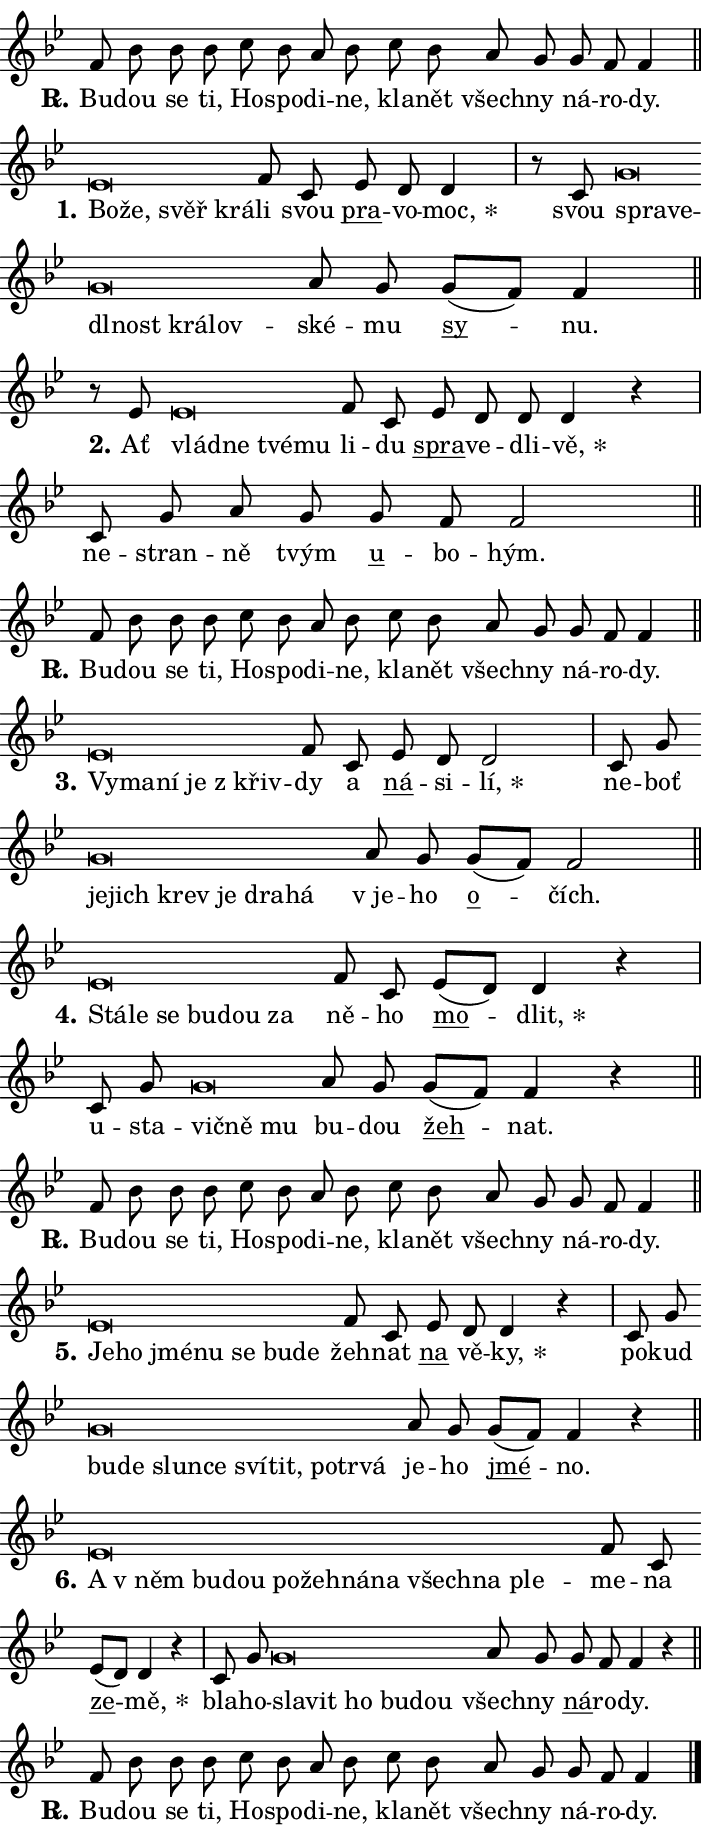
\version "2.24.0"
\header { tagline = "" }
\paper {
  indent = 0\cm
  top-margin = 0\cm
  right-margin = 0.13\cm % to fit lyric hyphens
  bottom-margin = 0\cm
  left-margin = 0\cm
  paper-width = 12\cm
  page-breaking = #ly:one-page-breaking
  system-system-spacing.basic-distance = #11
  score-system-spacing.basic-distance = #11
  ragged-last = ##f
}


%% Author: Thomas Morley
%% https://lists.gnu.org/archive/html/lilypond-user/2020-05/msg00002.html
#(define (line-position grob)
"Returns position of @var[grob} in current system:
   @code{'start}, if at first time-step
   @code{'end}, if at last time-step
   @code{'middle} otherwise
"
  (let* ((col (ly:item-get-column grob))
         (ln (ly:grob-object col 'left-neighbor))
         (rn (ly:grob-object col 'right-neighbor))
         (col-to-check-left (if (ly:grob? ln) ln col))
         (col-to-check-right (if (ly:grob? rn) rn col))
         (break-dir-left
           (and
             (ly:grob-property col-to-check-left 'non-musical #f)
             (ly:item-break-dir col-to-check-left)))
         (break-dir-right
           (and
             (ly:grob-property col-to-check-right 'non-musical #f)
             (ly:item-break-dir col-to-check-right))))
        (cond ((eqv? 1 break-dir-left) 'start)
              ((eqv? -1 break-dir-right) 'end)
              (else 'middle))))

#(define (tranparent-at-line-position vctor)
  (lambda (grob)
  "Relying on @code{line-position} select the relevant enry from @var{vctor}.
Used to determine transparency,"
    (case (line-position grob)
      ((end) (not (vector-ref vctor 0)))
      ((middle) (not (vector-ref vctor 1)))
      ((start) (not (vector-ref vctor 2))))))

noteHeadBreakVisibility =
#(define-music-function (break-visibility)(vector?)
"Makes @code{NoteHead}s transparent relying on @var{break-visibility}"
#{
  \override NoteHead.transparent =
    #(tranparent-at-line-position break-visibility)
#})

#(define delete-ledgers-for-transparent-note-heads
  (lambda (grob)
    "Reads whether a @code{NoteHead} is transparent.
If so this @code{NoteHead} is removed from @code{'note-heads} from
@var{grob}, which is supposed to be @code{LedgerLineSpanner}.
As a result ledgers are not printed for this @code{NoteHead}"
    (let* ((nhds-array (ly:grob-object grob 'note-heads))
           (nhds-list
             (if (ly:grob-array? nhds-array)
                 (ly:grob-array->list nhds-array)
                 '()))
           ;; Relies on the transparent-property being done before
           ;; Staff.LedgerLineSpanner.after-line-breaking is executed.
           ;; This is fragile ...
           (to-keep
             (remove
               (lambda (nhd)
                 (ly:grob-property nhd 'transparent #f))
               nhds-list)))
      ;; TODO find a better method to iterate over grob-arrays, similiar
      ;; to filter/remove etc for lists
      ;; For now rebuilt from scratch
      (set! (ly:grob-object grob 'note-heads)  '())
      (for-each
        (lambda (nhd)
          (ly:pointer-group-interface::add-grob grob 'note-heads nhd))
        to-keep))))

squashNotes = {
  \override NoteHead.X-extent = #'(-0.2 . 0.2)
  \override NoteHead.Y-extent = #'(-0.75 . 0)
  \override NoteHead.stencil =
    #(lambda (grob)
       (let ((pos (ly:grob-property grob 'staff-position)))
         (begin
           (if (< pos -7) (display "ERROR: Lower brevis then expected\n") (display ""))
           (if (<= pos -6) ly:text-interface::print ly:note-head::print))))
}
unSquashNotes = {
  \revert NoteHead.X-extent
  \revert NoteHead.Y-extent
  \revert NoteHead.stencil
}

hideNotes = \noteHeadBreakVisibility #begin-of-line-visible
unHideNotes = \noteHeadBreakVisibility #all-visible

% work-around for resetting accidentals
% https://lilypond.org/doc/v2.23/Documentation/notation/displaying-rhythms#unmetered-music
cadenzaMeasure = {
  \cadenzaOff
  \partial 1024 s1024
  \cadenzaOn
}

#(define-markup-command (accent layout props text) (markup?)
  "Underline accented syllable"
  (interpret-markup layout props
    #{\markup \override #'(offset . 4.3) \underline { #text }#}))

responsum = \markup \concat {
  "R" \hspace #-1.05 \path #0.1 #'((moveto 0 0.07) (lineto 0.9 0.8)) \hspace #0.05 "."
}

spaceSize = #0.6828661417322834 % exact space size for TeX Gyre Schola

\layout {
  \context {
    \Staff
    \remove "Time_signature_engraver"
    \override LedgerLineSpanner.after-line-breaking = #delete-ledgers-for-transparent-note-heads
  }
  \context {
    \Lyrics {
      \override LyricSpace.minimum-distance = \spaceSize
      \override LyricText.font-name = #"TeX Gyre Schola"
      \override LyricText.font-size = 1
      \override StanzaNumber.font-name = #"TeX Gyre Schola Bold"
      \override StanzaNumber.font-size = 1
    }
  }
  \context {
    \Score 
    \override NoteHead.text =
      #(lambda (grob) 
        (let ((pos (ly:grob-property grob 'staff-position)))
          #{\markup {
            \combine
              \halign #-0.55 \raise #(if (= pos -6) 0 0.5) \override #'(thickness . 2) \draw-line #'(3.2 . 0)
              \musicglyph "noteheads.sM1"
          }#}))
  }
}

% magnetic-lyrics.ily
%
%   written by
%     Jean Abou Samra <jean@abou-samra.fr>
%     Werner Lemberg <wl@gnu.org>
%
%   adapted by
%     Jiri Hon <jiri.hon@gmail.com>
%
% Version 2022-Apr-15

% https://www.mail-archive.com/lilypond-user@gnu.org/msg149350.html

#(define (Left_hyphen_pointer_engraver context)
   "Collect syllable-hyphen-syllable occurrences in lyrics and store
them in properties.  This engraver only looks to the left.  For
example, if the lyrics input is @code{foo -- bar}, it does the
following.

@itemize @bullet
@item
Set the @code{text} property of the @code{LyricHyphen} grob between
@q{foo} and @q{bar} to @code{foo}.

@item
Set the @code{left-hyphen} property of the @code{LyricText} grob with
text @q{foo} to the @code{LyricHyphen} grob between @q{foo} and
@q{bar}.
@end itemize

Use this auxiliary engraver in combination with the
@code{lyric-@/text::@/apply-@/magnetic-@/offset!} hook."
   (let ((hyphen #f)
         (text #f))
     (make-engraver
      (acknowledgers
       ((lyric-syllable-interface engraver grob source-engraver)
        (set! text grob)))
      (end-acknowledgers
       ((lyric-hyphen-interface engraver grob source-engraver)
        ;(when (not (grob::has-interface grob 'lyric-space-interface))
          (set! hyphen grob)));)
      ((stop-translation-timestep engraver)
       (when (and text hyphen)
         (ly:grob-set-object! text 'left-hyphen hyphen))
       (set! text #f)
       (set! hyphen #f)))))

#(define (lyric-text::apply-magnetic-offset! grob)
   "If the space between two syllables is less than the value in
property @code{LyricText@/.details@/.squash-threshold}, move the right
syllable to the left so that it gets concatenated with the left
syllable.

Use this function as a hook for
@code{LyricText@/.after-@/line-@/breaking} if the
@code{Left_@/hyphen_@/pointer_@/engraver} is active."
   (let ((hyphen (ly:grob-object grob 'left-hyphen #f)))
     (when hyphen
       (let ((left-text (ly:spanner-bound hyphen LEFT)))
         (when (grob::has-interface left-text 'lyric-syllable-interface)
           (let* ((common (ly:grob-common-refpoint grob left-text X))
                  (this-x-ext (ly:grob-extent grob common X))
                  (left-x-ext
                   (begin
                     ;; Trigger magnetism for left-text.
                     (ly:grob-property left-text 'after-line-breaking)
                     (ly:grob-extent left-text common X)))
                  ;; `delta` is the gap width between two syllables.
                  (delta (- (interval-start this-x-ext)
                            (interval-end left-x-ext)))
                  (details (ly:grob-property grob 'details))
                  (threshold (assoc-get 'squash-threshold details 0.2)))
             (when (< delta threshold)
               (let* (;; We have to manipulate the input text so that
                      ;; ligatures crossing syllable boundaries are not
                      ;; disabled.  For languages based on the Latin
                      ;; script this is essentially a beautification.
                      ;; However, for non-Western scripts it can be a
                      ;; necessity.
                      (lt (ly:grob-property left-text 'text))
                      (rt (ly:grob-property grob 'text))
                      (is-space (grob::has-interface hyphen 'lyric-space-interface))
                      (space (if is-space " " ""))
                      (extra-delta (if is-space spaceSize 0))
                      ;; Append new syllable.
                      (ltrt-space (if (and (string? lt) (string? rt))
                                (string-append lt space rt)
                                (make-concat-markup (list lt space rt))))
                      ;; Right-align `ltrt` to the right side.
                      (ltrt-space-markup (grob-interpret-markup
                               grob
                               (make-translate-markup
                                (cons (interval-length this-x-ext) 0)
                                (make-right-align-markup ltrt-space)))))
                 (begin
                   ;; Don't print `left-text`.
                   (ly:grob-set-property! left-text 'stencil #f)
                   ;; Set text and stencil (which holds all collected
                   ;; syllables so far) and shift it to the left.
                   (ly:grob-set-property! grob 'text ltrt-space)
                   (ly:grob-set-property! grob 'stencil ltrt-space-markup)
                   (ly:grob-translate-axis! grob (- (- delta extra-delta)) X))))))))))


#(define (lyric-hyphen::displace-bounds-first grob)
   ;; Make very sure this callback isn't triggered too early.
   (let ((left (ly:spanner-bound grob LEFT))
         (right (ly:spanner-bound grob RIGHT)))
     (ly:grob-property left 'after-line-breaking)
     (ly:grob-property right 'after-line-breaking)
     (ly:lyric-hyphen::print grob)))

squashThreshold = #0.4

\layout {
  \context {
    \Lyrics
    \consists #Left_hyphen_pointer_engraver
    \override LyricText.after-line-breaking =
      #lyric-text::apply-magnetic-offset!
    \override LyricHyphen.stencil = #lyric-hyphen::displace-bounds-first
    \override LyricText.details.squash-threshold = \squashThreshold
    \override LyricHyphen.minimum-distance = 0
    \override LyricHyphen.minimum-length = \squashThreshold
  }
}

squashText = \override LyricText.details.squash-threshold = 9999
unSquashText = \override LyricText.details.squash-threshold = \squashThreshold

leftText = \override LyricText.self-alignment-X = #LEFT
unLeftText = \revert LyricText.self-alignment-X

starOffset = #(lambda (grob) 
                (let ((x_offset (ly:self-alignment-interface::aligned-on-x-parent grob)))
                  (if (= x_offset 0) 0 (+ x_offset 1.2))))

star = #(define-music-function (syllable)(string?)
"Append star separator at the end of a syllable"
#{
  \once \override LyricText.X-offset = #starOffset
  \lyricmode { \markup {
    #syllable
    \override #'((font-name . "TeX Gyre Schola Bold")) \hspace #0.2 \lower #0.65 \larger "*"
  } }
#})

starAccent = #(define-music-function (syllable)(string?)
"Append star separator at the end of a syllable and make accent"
#{
  \once \override LyricText.X-offset = #starOffset
  \lyricmode { \markup {
    \accent #syllable
    \override #'((font-name . "TeX Gyre Schola Bold")) \hspace #0.2 \lower #0.65 \larger "*"
  } }
#})

breath = #(define-music-function (syllable)(string?)
"Append breathing indicator at the end of a syllable"
#{
  \lyricmode { \markup { #syllable "+" } }
#})

optionalBreath = #(define-music-function (syllable)(string?)
"Append optional breathing indicator at the end of a syllable"
#{
  \lyricmode { \markup { #syllable "(+)" } }
#})


\score {
    <<
        \new Voice = "melody" { \cadenzaOn \key bes \major \relative { f'8 bes bes bes \bar "" c bes a bes \bar "" c bes a g \bar "" g f f4 \cadenzaMeasure \bar "||" \break } }
        \new Lyrics \lyricsto "melody" { \lyricmode { \set stanza = \responsum
Bu -- dou se ti, Ho -- spo -- di -- ne, kla -- nět všech -- ny ná -- ro -- dy. } }
    >>
    \layout {}
}

\score {
    <<
        \new Voice = "melody" { \cadenzaOn \key bes \major \relative { \squashNotes es'\breve*1/16 \hideNotes \breve*1/16 \bar "" \breve*1/16 \breve*1/16 \bar "" \unHideNotes \unSquashNotes f8 c \bar "" es d d4 \cadenzaMeasure \bar "|" r8 c \squashNotes g'\breve*1/16 \hideNotes \breve*1/16 \bar "" \breve*1/16 \bar "" \breve*1/16 \bar "" \breve*1/16 \breve*1/16 \bar "" \unHideNotes \unSquashNotes a8 g \bar "" g[( f)] f4 \cadenzaMeasure \bar "||" \break } }
        \new Lyrics \lyricsto "melody" { \lyricmode { \set stanza = "1."
\leftText Bo -- \squashText že, svěř krá -- \unLeftText \unSquashText li svou \markup \accent pra -- vo -- \star moc, svou \leftText spra -- \squashText ve -- dl -- nost krá -- lov -- \unLeftText \unSquashText ské -- mu \markup \accent sy -- nu. } }
    >>
    \layout {}
}

\score {
    <<
        \new Voice = "melody" { \cadenzaOn \key bes \major \relative { r8 es' \squashNotes es\breve*1/16 \hideNotes \breve*1/16 \bar "" \breve*1/16 \breve*1/16 \bar "" \unHideNotes \unSquashNotes f8 c \bar "" es d d d4 r \cadenzaMeasure \bar "|" c8 g' a g \bar "" g f f2 \cadenzaMeasure \bar "||" \break } }
        \new Lyrics \lyricsto "melody" { \lyricmode { \set stanza = "2."
Ať \leftText vlád -- \squashText ne tvé -- mu \unLeftText \unSquashText li -- du \markup \accent spra -- ve -- dli -- \star vě, ne -- stran -- ně tvým \markup \accent u -- bo -- hým. } }
    >>
    \layout {}
}

\score {
    <<
        \new Voice = "melody" { \cadenzaOn \key bes \major \relative { f'8 bes bes bes \bar "" c bes a bes \bar "" c bes a g \bar "" g f f4 \cadenzaMeasure \bar "||" \break } }
        \new Lyrics \lyricsto "melody" { \lyricmode { \set stanza = \responsum
Bu -- dou se ti, Ho -- spo -- di -- ne, kla -- nět všech -- ny ná -- ro -- dy. } }
    >>
    \layout {}
}

\score {
    <<
        \new Voice = "melody" { \cadenzaOn \key bes \major \relative { \squashNotes es'\breve*1/16 \hideNotes \breve*1/16 \bar "" \breve*1/16 \bar "" \breve*1/16 \breve*1/16 \bar "" \unHideNotes \unSquashNotes f8 c \bar "" es d d2 \cadenzaMeasure \bar "|" c8 g' \bar "" \squashNotes g\breve*1/16 \hideNotes \breve*1/16 \bar "" \breve*1/16 \bar "" \breve*1/16 \bar "" \breve*1/16 \breve*1/16 \bar "" \unHideNotes \unSquashNotes a8 g \bar "" g[( f)] f2 \cadenzaMeasure \bar "||" \break } }
        \new Lyrics \lyricsto "melody" { \lyricmode { \set stanza = "3."
\leftText Vy -- \squashText ma -- ní je "z křiv" -- \unLeftText \unSquashText dy a \markup \accent ná -- si -- \star lí, ne -- boť \leftText je -- \squashText jich krev je dra -- há \unLeftText \unSquashText "v je" -- ho \markup \accent o -- čích. } }
    >>
    \layout {}
}

\score {
    <<
        \new Voice = "melody" { \cadenzaOn \key bes \major \relative { \squashNotes es'\breve*1/16 \hideNotes \breve*1/16 \bar "" \breve*1/16 \bar "" \breve*1/16 \bar "" \breve*1/16 \breve*1/16 \bar "" \unHideNotes \unSquashNotes f8 c \bar "" es[( d)] d4 r \cadenzaMeasure \bar "|" c8 g' \bar "" \squashNotes g\breve*1/16 \hideNotes \breve*1/16 \breve*1/16 \bar "" \unHideNotes \unSquashNotes a8 g \bar "" g[( f)] f4 r \cadenzaMeasure \bar "||" \break } }
        \new Lyrics \lyricsto "melody" { \lyricmode { \set stanza = "4."
\leftText Stá -- \squashText le se bu -- dou za \unLeftText \unSquashText ně -- ho \markup \accent mo -- \star dlit, u -- sta -- \leftText vič -- \squashText ně mu \unLeftText \unSquashText bu -- dou \markup \accent žeh -- nat. } }
    >>
    \layout {}
}

\score {
    <<
        \new Voice = "melody" { \cadenzaOn \key bes \major \relative { f'8 bes bes bes \bar "" c bes a bes \bar "" c bes a g \bar "" g f f4 \cadenzaMeasure \bar "||" \break } }
        \new Lyrics \lyricsto "melody" { \lyricmode { \set stanza = \responsum
Bu -- dou se ti, Ho -- spo -- di -- ne, kla -- nět všech -- ny ná -- ro -- dy. } }
    >>
    \layout {}
}

\score {
    <<
        \new Voice = "melody" { \cadenzaOn \key bes \major \relative { \squashNotes es'\breve*1/16 \hideNotes \breve*1/16 \bar "" \breve*1/16 \bar "" \breve*1/16 \bar "" \breve*1/16 \bar "" \breve*1/16 \breve*1/16 \bar "" \unHideNotes \unSquashNotes f8 c \bar "" es d d4 r \cadenzaMeasure \bar "|" c8 g' \bar "" \squashNotes g\breve*1/16 \hideNotes \breve*1/16 \bar "" \breve*1/16 \bar "" \breve*1/16 \bar "" \breve*1/16 \bar "" \breve*1/16 \bar "" \breve*1/16 \bar "" \breve*1/16 \breve*1/16 \bar "" \unHideNotes \unSquashNotes a8 g \bar "" g[( f)] f4 r \cadenzaMeasure \bar "||" \break } }
        \new Lyrics \lyricsto "melody" { \lyricmode { \set stanza = "5."
\leftText Je -- \squashText ho jmé -- nu se bu -- de \unLeftText \unSquashText žeh -- nat \markup \accent na vě -- \star ky, po -- kud \leftText bu -- \squashText de slun -- ce sví -- tit, po -- tr -- vá \unLeftText \unSquashText je -- ho \markup \accent jmé -- no. } }
    >>
    \layout {}
}

\score {
    <<
        \new Voice = "melody" { \cadenzaOn \key bes \major \relative { \squashNotes es'\breve*1/16 \hideNotes \breve*1/16 \bar "" \breve*1/16 \bar "" \breve*1/16 \bar "" \breve*1/16 \bar "" \breve*1/16 \bar "" \breve*1/16 \bar "" \breve*1/16 \bar "" \breve*1/16 \bar "" \breve*1/16 \breve*1/16 \bar "" \unHideNotes \unSquashNotes f8 c \bar "" es[( d)] d4 r \cadenzaMeasure \bar "|" c8 g' \bar "" \squashNotes g\breve*1/16 \hideNotes \breve*1/16 \bar "" \breve*1/16 \bar "" \breve*1/16 \breve*1/16 \bar "" \unHideNotes \unSquashNotes a8 g \bar "" g f f4 r \cadenzaMeasure \bar "||" \break } }
        \new Lyrics \lyricsto "melody" { \lyricmode { \set stanza = "6."
\leftText A \squashText "v něm" bu -- dou po -- žeh -- ná -- na všech -- na ple -- \unLeftText \unSquashText me -- na \markup \accent ze -- \star mě, bla -- ho -- \leftText sla -- \squashText vit ho bu -- dou \unLeftText \unSquashText všech -- ny \markup \accent ná -- ro -- dy. } }
    >>
    \layout {}
}

\score {
    <<
        \new Voice = "melody" { \cadenzaOn \key bes \major \relative { f'8 bes bes bes \bar "" c bes a bes \bar "" c bes a g \bar "" g f f4 \cadenzaMeasure \bar "||" \break } \bar "|." }
        \new Lyrics \lyricsto "melody" { \lyricmode { \set stanza = \responsum
Bu -- dou se ti, Ho -- spo -- di -- ne, kla -- nět všech -- ny ná -- ro -- dy. } }
    >>
    \layout {}
}
